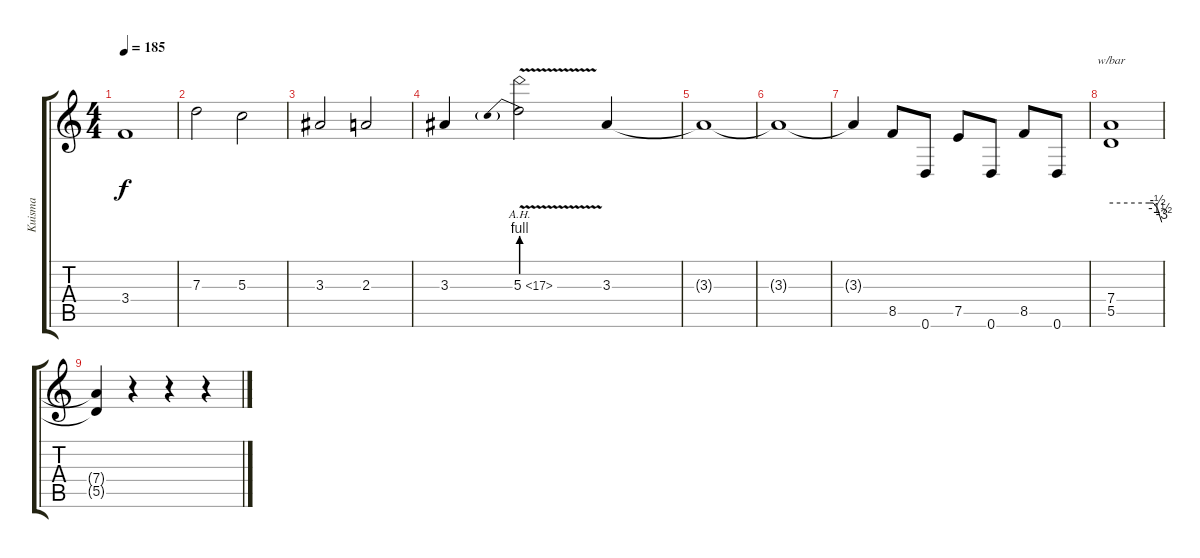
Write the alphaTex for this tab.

\track ("Kuisma" "Kuisma") {instrument distortionguitar}
\staff {score tabs}
\tuning (E4 B3 G3 D3 A2 D2) {hide}
\ts (4 4)
\tempo 185
\clef g2
\ks c
3.4{t}.1{dy f} |
7.3.2 5.3.2 |
3.3.2 2.3.2 |
3.3.4 5.3{be (prebend 0 4 60 4) ah 12 v}.2 3.3.4 |
3.3{t}.1 |
3.3{t}.1 |
3.3{t}.4 8.5.8 0.6.8 7.5.8 0.6.8 8.5.8 0.6.8 |
(7.4 5.5).1{tbe (custom default 0 0 45 0 50 0 55 -2 58 -6 60 -12)} |
(7.4{t} 5.5{t}).4 r.4 r.4 r.4
